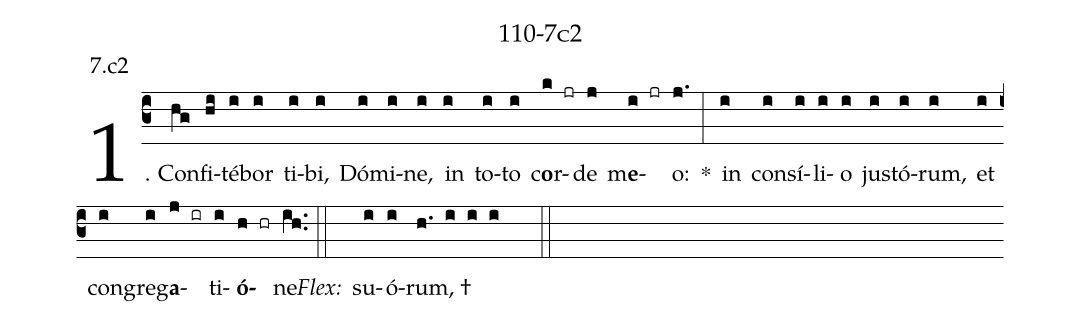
name: 110-7c2;
annotation: 7.c2;
%%
(c3)1. Con(hg)fi(hi)té(i)bor(i) ti(i)bi,(i) Dó(i)mi(i)ne,(i) in(i) to(i)to(i) c<b>o</b>r(k jr)de(j) m<b>e</b>(i jr)o:(j.) *(:) in(i) con(i)sí(i)li(i)o(i) jus(i)tó(i)rum,(i) et(i) con(i)gre(i)g<b>a</b>(j ir)ti(i)<b>ó</b>(h hr)ne.(ih..) (::)
<i>Flex:</i>()  su(i)ó(i)rum, †(h. i i i  ::)
